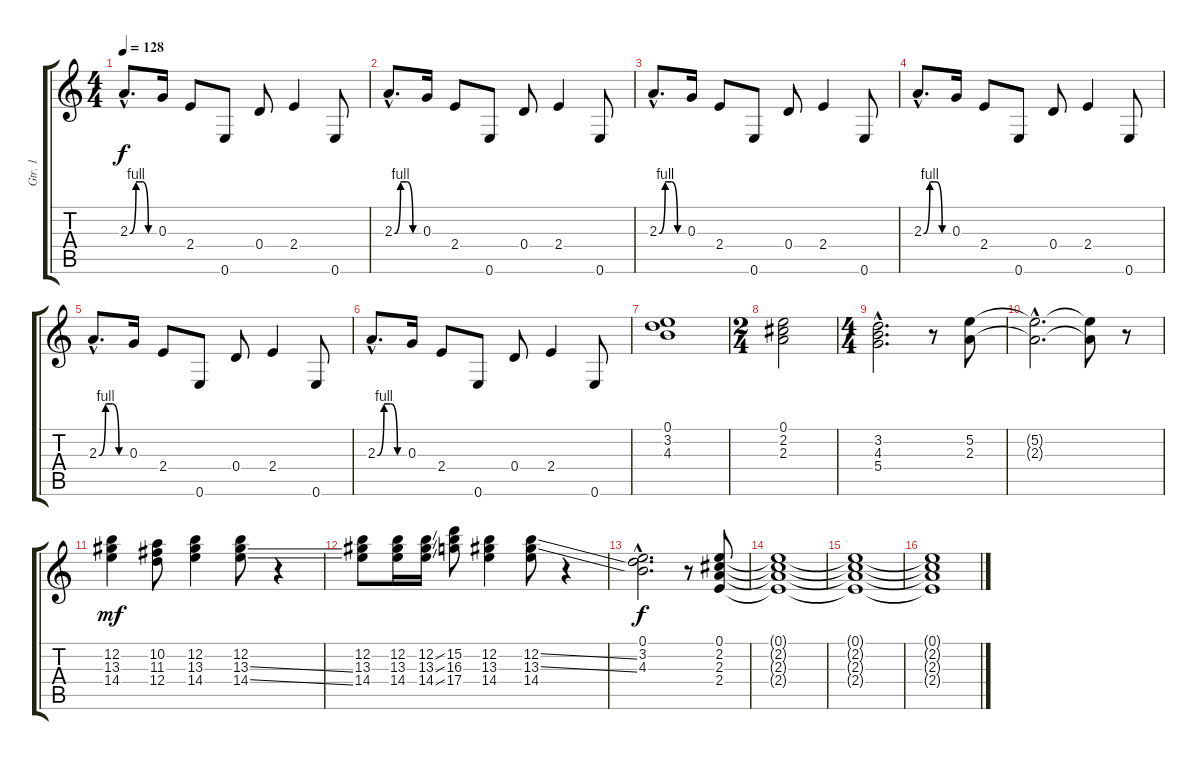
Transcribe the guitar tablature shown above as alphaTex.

\track ("Gtr. 1" "Gtr. 1") {instrument overdrivenguitar}
\staff {score tabs}
\tuning (E4 B3 G3 D3 A2 E2) {hide}
\ts (4 4)
\tempo 128
\clef g2
\ks c
2.3{be (custom 0 0 15 4 30 4 45 0 60 0) hac}.8{d dy f} 0.3.16 2.4.8 0.6.8 0.4.8 2.4.4 0.6.8 |
2.3{be (custom 0 0 15 4 30 4 45 0 60 0) hac}.8{d} 0.3.16 2.4.8 0.6.8 0.4.8 2.4.4 0.6.8 |
2.3{be (custom 0 0 15 4 30 4 45 0 60 0) hac}.8{d} 0.3.16 2.4.8 0.6.8 0.4.8 2.4.4 0.6.8 |
2.3{be (custom 0 0 15 4 30 4 45 0 60 0) hac}.8{d} 0.3.16 2.4.8 0.6.8 0.4.8 2.4.4 0.6.8 |
2.3{be (custom 0 0 15 4 30 4 45 0 60 0) hac}.8{d} 0.3.16 2.4.8 0.6.8 0.4.8 2.4.4 0.6.8 |
2.3{be (custom 0 0 15 4 30 4 45 0 60 0) hac}.8{d} 0.3.16 2.4.8 0.6.8 0.4.8 2.4.4 0.6.8 |
(0.1 3.2 4.3).1 |
\ts (2 4)
(0.1 2.2 2.3).2 |
\ts (4 4)
(3.2{hac} 4.3{hac} 5.4{hac}).2{d} r.8 (5.2 2.3).8 |
(5.2{hac t} 2.3{hac t}).2{d} (5.2{t} 2.3{t}).8 r.8 |
(12.2 13.3 14.4).4{dy mf} (10.2 11.3 12.4).8 (12.2 13.3 14.4).4 (12.2 13.3{ss} 14.4{ss}).8 r.4 |
(12.2 13.3 14.4).8 (12.2 13.3 14.4).16 (12.2{ss} 13.3{ss} 14.4{ss}).16 (15.2 16.3 17.4).8 (12.2 13.3 14.4).4 (12.2{ss} 13.3{ss} 14.4).8 r.4 |
(0.1{hac} 3.2{hac} 4.3{hac}).2{d dy f} r.8 (0.1 2.2 2.3 2.4).8 |
(0.1{t} 2.2{t} 2.3{t} 2.4{t}).1 |
(0.1{t} 2.2{t} 2.3{t} 2.4{t}).1 |
(0.1{t} 2.2{t} 2.3{t} 2.4{t}).1
